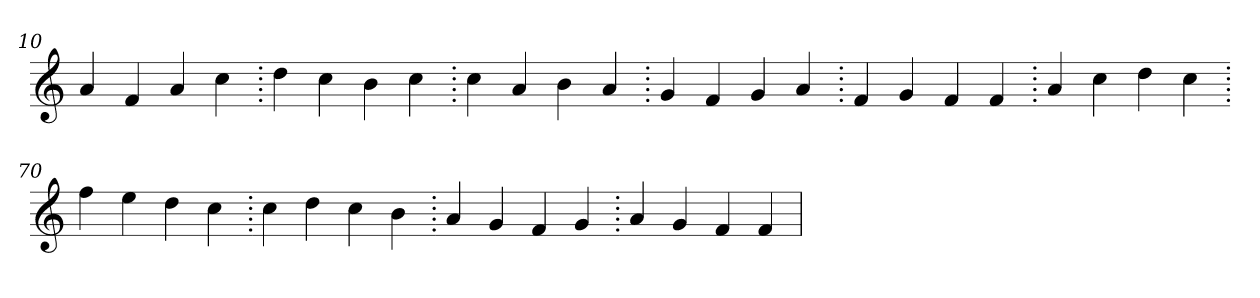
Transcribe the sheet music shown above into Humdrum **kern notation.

**kern
*part1
*staff1
*clefG2
=10.
4a
4f
4a
4cc
=20.
4dd
4cc
4b
4cc
=30.
4cc
4a
4b
4a
=40.
4g
4f
4g
4a
=50.
4f
4g
4f
4f
=60.
4a
4cc
4dd
4cc
=70.
4ff
4ee
4dd
4cc
=80.
4cc
4dd
4cc
4b
=90.
4a
4g
4f
4g
=100.
4a
4g
4f
4f
=
*-
